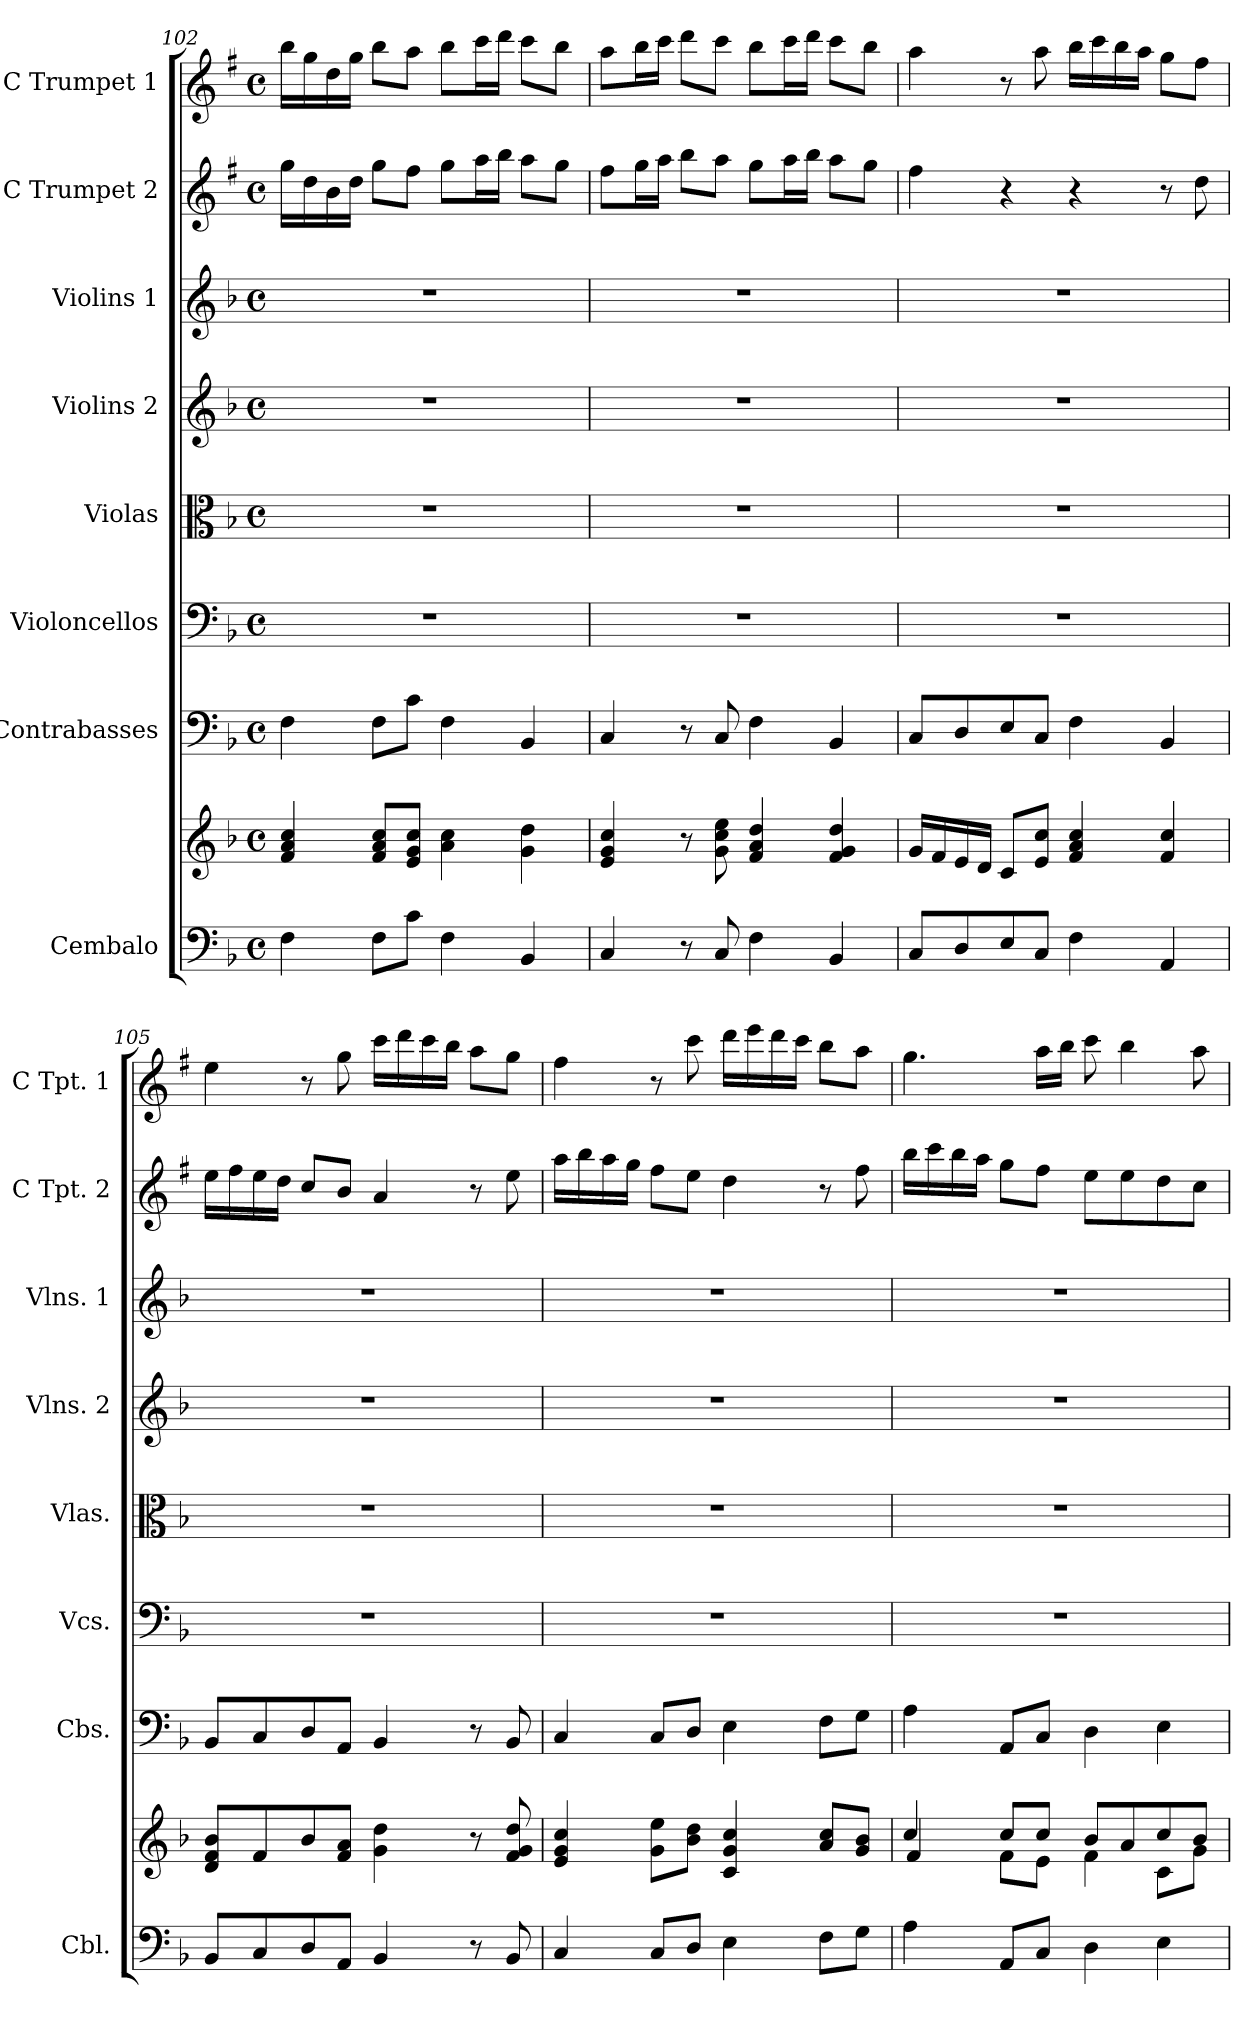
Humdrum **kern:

**kern	**kern	**kern	**kern	**kern	**kern	**kern	**kern	**kern
*part8	*part8	*part7	*part6	*part5	*part4	*part3	*part2	*part1
*staff9	*staff8	*staff7	*staff6	*staff5	*staff4	*staff3	*staff2	*staff1
*I"Cembalo	*	*I"Contrabasses	*I"Violoncellos	*I"Violas	*I"Violins 2	*I"Violins 1	*I"C Trumpet 2	*I"C Trumpet 1
*I'Cbl.	*	*I'Cbs.	*I'Vcs.	*I'Vlas.	*I'Vlns. 2	*I'Vlns. 1	*I'C Tpt. 2	*I'C Tpt. 1
*clefF4	*clefG2	*clefF4	*clefF4	*clefC3	*clefG2	*clefG2	*clefG2	*clefG2
*	*	*	*	*	*	*	*ITrd1c2	*ITrd1c2
*k[b-]	*k[b-]	*k[b-]	*k[b-]	*k[b-]	*k[b-]	*k[b-]	*k[b-]	*k[b-]
*M4/4	*M4/4	*M4/4	*M4/4	*M4/4	*M4/4	*M4/4	*M4/4	*M4/4
*met(c)	*met(c)	*met(c)	*met(c)	*met(c)	*met(c)	*met(c)	*met(c)	*met(c)
=102	=102	=102	=102	=102	=102	=102	=102	=102
4F\	4f/ 4a/ 4cc/	4F\	1r	1r	1r	1r	16ff\LL	16aa\LL
.	.	.	.	.	.	.	16cc\	16ff\
.	.	.	.	.	.	.	16a\	16cc\
.	.	.	.	.	.	.	16cc\JJ	16ff\JJ
8F\L	8f/ 8a/ 8cc/L	8F\L	.	.	.	.	8ff\L	8aa\L
8c\J	8e/ 8g/ 8cc/J	8c\J	.	.	.	.	8ee\J	8gg\J
4F\	4a\ 4cc\	4F\	.	.	.	.	8ff\L	8aa\L
.	.	.	.	.	.	.	16gg\L	16bb-\L
.	.	.	.	.	.	.	16aa\JJ	16ccc\JJ
4BB-/	4g\ 4dd\	4BB-/	.	.	.	.	8gg\L	8bb-\L
.	.	.	.	.	.	.	8ff\J	8aa\J
!!LO:PB:g=z
=103	=103	=103	=103	=103	=103	=103	=103	=103
4C/	4e/ 4g/ 4cc/	4C/	1r	1r	1r	1r	8ee\L	8gg\L
.	.	.	.	.	.	.	16ff\L	16aa\L
.	.	.	.	.	.	.	16gg\JJ	16bb-\JJ
8r	8r	8r	.	.	.	.	8aa\L	8ccc\L
8C/	8g\ 8cc\ 8ee\	8C/	.	.	.	.	8gg\J	8bb-\J
4F\	4f/ 4a/ 4dd/	4F\	.	.	.	.	8ff\L	8aa\L
.	.	.	.	.	.	.	16gg\L	16bb-\L
.	.	.	.	.	.	.	16aa\JJ	16ccc\JJ
4BB-/	4f/ 4g/ 4dd/	4BB-/	.	.	.	.	8gg\L	8bb-\L
.	.	.	.	.	.	.	8ff\J	8aa\J
=104	=104	=104	=104	=104	=104	=104	=104	=104
8C/L	16g/LL	8C/L	1r	1r	1r	1r	4ee\	4gg\
.	16f/	.	.	.	.	.	.	.
8D/	16e/	8D/	.	.	.	.	.	.
.	16d/JJ	.	.	.	.	.	.	.
8E/	8c/L	8E/	.	.	.	.	4r	8r
8C/J	8e/ 8cc/J	8C/J	.	.	.	.	.	8gg\
4F\	4f/ 4a/ 4cc/	4F\	.	.	.	.	4r	16aa\LL
.	.	.	.	.	.	.	.	16bb-\
.	.	.	.	.	.	.	.	16aa\
.	.	.	.	.	.	.	.	16gg\JJ
4AA/	4f/ 4cc/	4BB-/	.	.	.	.	8r	8ff\L
.	.	.	.	.	.	.	8cc\	8ee\J
=105	=105	=105	=105	=105	=105	=105	=105	=105
8BB-/L	8d/ 8f/ 8b-/L	8BB-/L	1r	1r	1r	1r	16dd\LL	4dd\
.	.	.	.	.	.	.	16ee\	.
8C/	8f/	8C/	.	.	.	.	16dd\	.
.	.	.	.	.	.	.	16cc\JJ	.
8D/	8b-/	8D/	.	.	.	.	8b-/L	8r
8AA/J	8f/ 8a/J	8AA/J	.	.	.	.	8a/J	8ff\
4BB-/	4g\ 4dd\	4BB-/	.	.	.	.	4g/	16bb-\LL
.	.	.	.	.	.	.	.	16ccc\
.	.	.	.	.	.	.	.	16bb-\
.	.	.	.	.	.	.	.	16aa\JJ
8r	8r	8r	.	.	.	.	8r	8gg\L
8BB-/	8f/ 8g/ 8dd/	8BB-/	.	.	.	.	8dd\	8ff\J
!!LO:PB:g=z
=106	=106	=106	=106	=106	=106	=106	=106	=106
4C/	4e/ 4g/ 4cc/	4C/	1r	1r	1r	1r	16gg\LL	4ee\
.	.	.	.	.	.	.	16aa\	.
.	.	.	.	.	.	.	16gg\	.
.	.	.	.	.	.	.	16ff\JJ	.
8C/L	8g\ 8ee\L	8C/L	.	.	.	.	8ee\L	8r
8D/J	8b-\ 8dd\J	8D/J	.	.	.	.	8dd\J	8bb-\
4E\	4c/ 4g/ 4cc/	4E\	.	.	.	.	4cc\	16ccc\LL
.	.	.	.	.	.	.	.	16ddd\
.	.	.	.	.	.	.	.	16ccc\
.	.	.	.	.	.	.	.	16bb-\JJ
8F\L	8a/ 8cc/L	8F\L	.	.	.	.	8r	8aa\L
8G\J	8g/ 8b-/J	8G\J	.	.	.	.	8ee\	8gg\J
=107	=107	=107	=107	=107	=107	=107	=107	=107
*	*^	*	*	*	*	*	*	*
4A\	4cc/	4f/	4A\	1r	1r	1r	1r	16aa\LL	4.ff\
.	.	.	.	.	.	.	.	16bb-\	.
.	.	.	.	.	.	.	.	16aa\	.
.	.	.	.	.	.	.	.	16gg\JJ	.
8AA/L	8cc/L	8f\L	8AA/L	.	.	.	.	8ff\L	.
8C/J	8cc/J	8e\J	8C/J	.	.	.	.	8ee\J	16gg\LL
.	.	.	.	.	.	.	.	.	16aa\JJ
4D\	8b-/L	4f\	4D\	.	.	.	.	8dd\L	8bb-\
.	8a/	.	.	.	.	.	.	8dd\	4aa\
4E\	8cc/	8c\L	4E\	.	.	.	.	8cc\	.
.	8b-/J	8g\J	.	.	.	.	.	8b-\J	8gg\
*	*v	*v	*	*	*	*	*	*	*
=	=	=	=	=	=	=	=	=
*-	*-	*-	*-	*-	*-	*-	*-	*-
